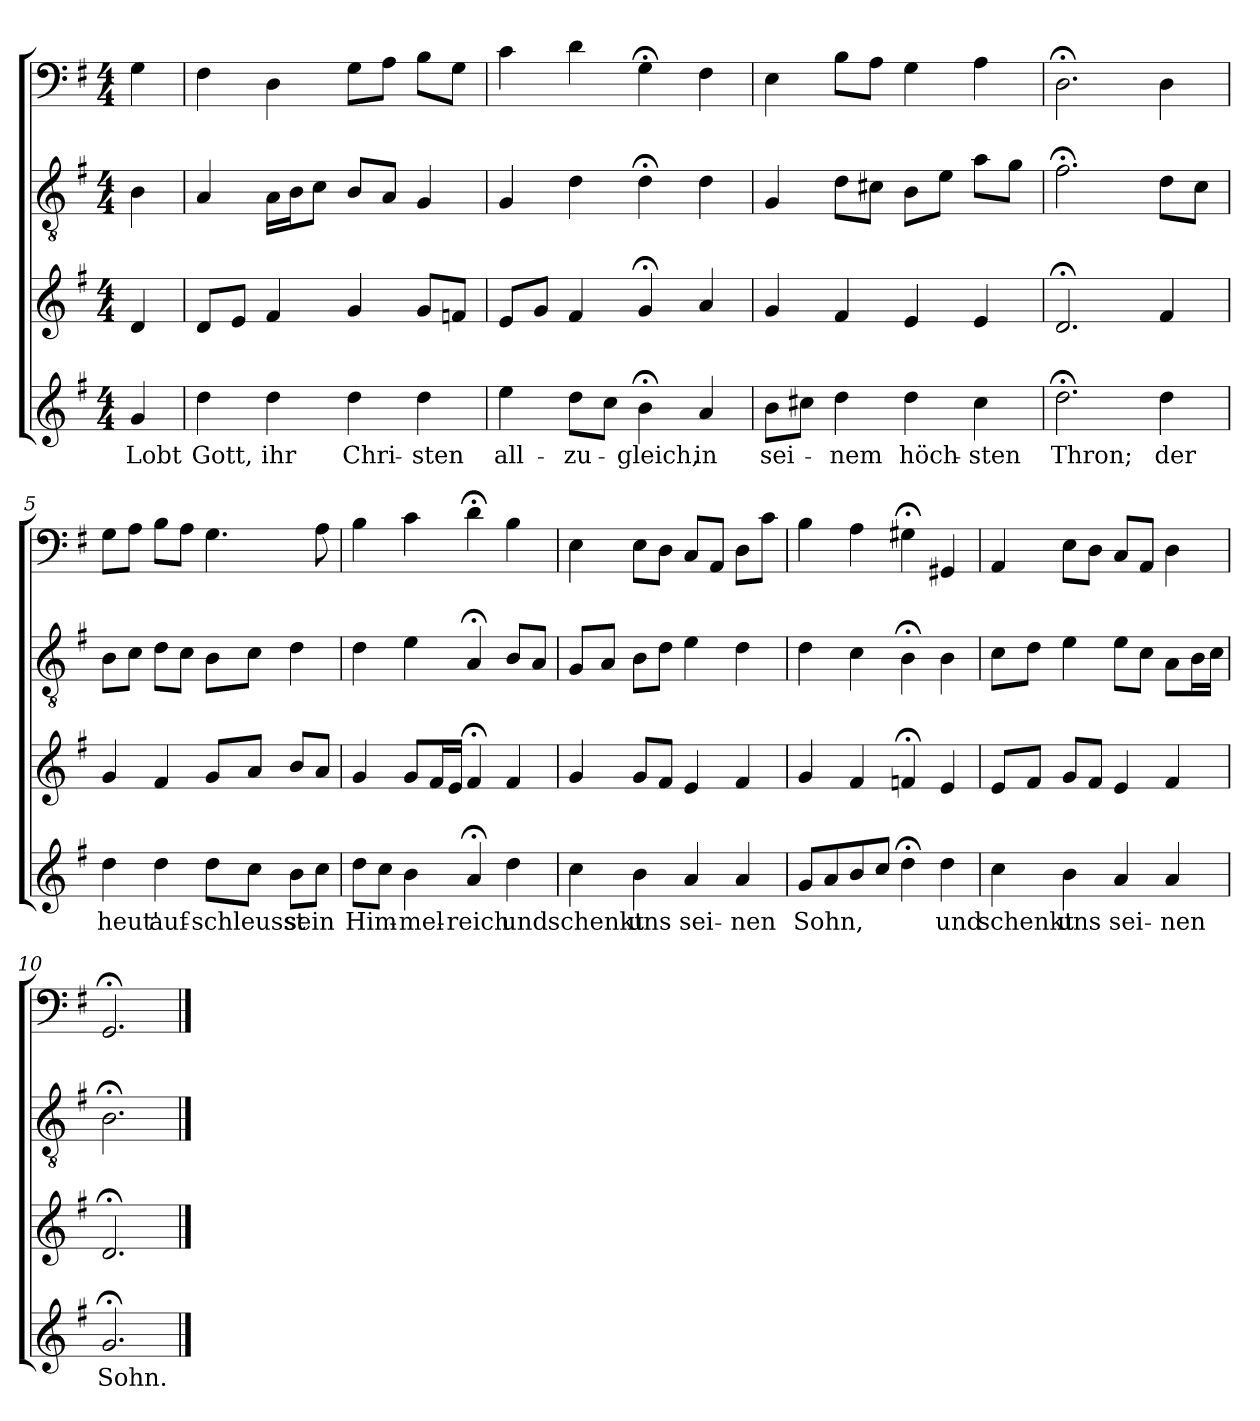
**kern	**text	**kern	**kern	**kern
*part4	*part4	*part3	*part2	*part1
*staff4	*staff4	*staff3	*staff2	*staff1
*clefG2	*	*clefG2	*clefGv2	*clefF4
*k[f#]	*	*k[f#]	*k[f#]	*k[f#]
*G:	*	*G:	*G:	*G:
*M4/4	*	*M4/4	*M4/4	*M4/4
=	=	=	=	=
4g/	Lobt	4d/	4B\	4G\
=1	=1	=1	=1	=1
4dd\	Gott,	8d/L	4A/	4F#\
.	.	8e/J	.	.
4dd\	ihr	4f#/	16A\LL	4D\
.	.	.	16B\J	.
.	.	.	8c\J	.
4dd\	Chri-	4g/	8B/L	8G\L
.	.	.	8A/J	8A\J
4dd\	-sten	8g/L	4G/	8B\L
.	.	8fn/J	.	8G\J
=2	=2	=2	=2	=2
4ee\	all-	8e/L	4G/	4c\
.	.	8g/J	.	.
8dd\L	-zu-	4f#/	4d\	4d\
8cc\J	.	.	.	.
4b;<\	-gleich,	4g;</	4d;<\	4G;<\
4a/	in	4a/	4d\	4F#\
=3	=3	=3	=3	=3
8b\L	sei-	4g/	4G/	4E\
8cc#X\J	.	.	.	.
4dd\	-nem	4f#/	8d\L	8B\L
.	.	.	8c#X\J	8A\J
4dd\	höch-	4e/	8B\L	4G\
.	.	.	8e\J	.
4cc#\	-sten	4e/	8a\L	4A\
.	.	.	8g\J	.
=4	=4	=4	=4	=4
2.dd;<\	Thron;	2.d;</	2.f#;<\	2.D;<\
4dd\	der	4f#/	8d\L	4D\
.	.	.	8c\J	.
=5	=5	=5	=5	=5
4dd\	heut'	4g/	8B\L	8G\L
.	.	.	8c\J	8A\J
4dd\	auf-	4f#/	8d\L	8B\L
.	.	.	8c\J	8A\J
8dd\L	-schleusst	8g/L	8B\L	4.G\
8cc\J	.	8a/J	8c\J	.
8b\L	sein	8b/L	4d\	.
8cc\J	.	8a/J	.	8A\
=6	=6	=6	=6	=6
8dd\L	Him-	4g/	4d\	4B\
8cc\J	.	.	.	.
4b\	-mel-	8g/L	4e\	4c\
.	.	16f#/L	.	.
.	.	16e/JJ	.	.
4a;</	-reich	4f#;</	4A;</	4d;<\
4dd\	und	4f#/	8B/L	4B\
.	.	.	8A/J	.
=7	=7	=7	=7	=7
4cc\	schenkt	4g/	8G/L	4E\
.	.	.	8A/J	.
4b\	uns	8g/L	8B\L	8E\L
.	.	8f#/J	8d\J	8D\J
4a/	sei-	4e/	4e\	8C/L
.	.	.	.	8AA/J
4a/	-nen	4f#/	4d\	8D\L
.	.	.	.	8c\J
=8	=8	=8	=8	=8
8g/L	Sohn,	4g/	4d\	4B\
8a/	.	.	.	.
8b/	.	4f#/	4c\	4A\
8cc/J	.	.	.	.
4dd;<\	.	4fn;</	4B;<\	4G#X;<\
4dd\	und	4e/	4B\	4GG#X/
=9	=9	=9	=9	=9
4cc\	schenkt	8e/L	8c\L	4AA/
.	.	8f#/J	8d\J	.
4b\	uns	8g/L	4e\	8E\L
.	.	8f#/J	.	8D\J
4a/	sei-	4e/	8e\L	8C/L
.	.	.	8c\J	8AA/J
4a/	-nen	4f#/	8A\L	4D\
.	.	.	16B\L	.
.	.	.	16c\JJ	.
=10	=10	=10	=10	=10
2.g;</	Sohn.	2.d;</	2.B;<\	2.GG;</
==	==	==	==	==
*-	*-	*-	*-	*-
